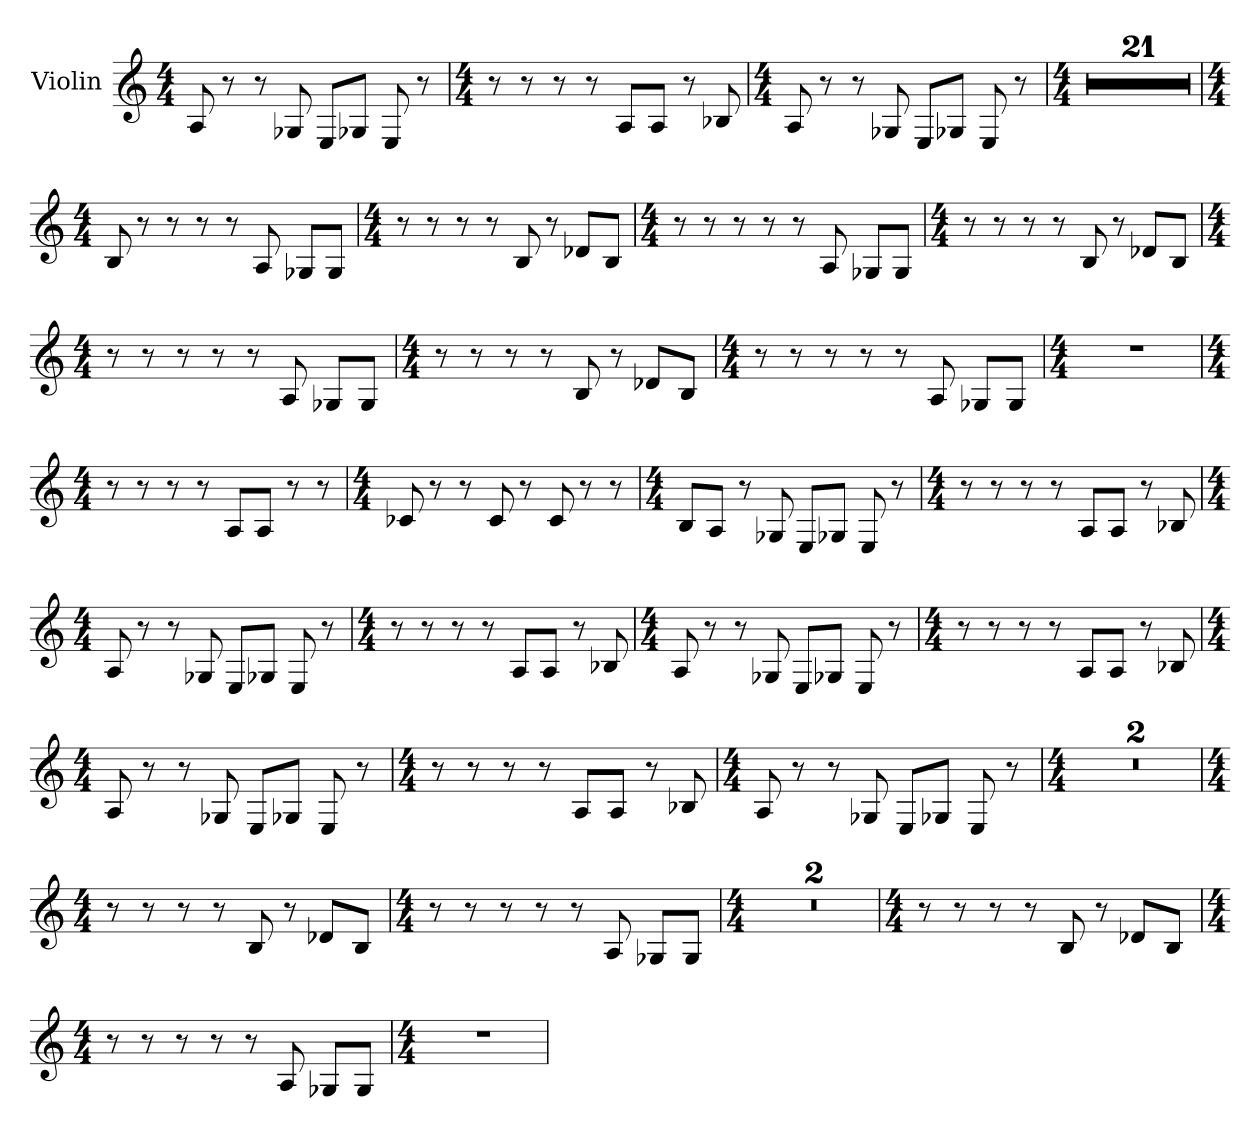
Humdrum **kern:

**kern
*part1
*staff1
*I"Violin
*I'Vln
*M4/4
=
8A
8r
8r
8G-X
8EL
8G-XJ
8E
8r
=
*M4/4
8r
8r
8r
8r
8AL
8AJ
8r
8B-X
=
*M4/4
8A
8r
8r
8G-X
8EL
8G-XJ
8E
8r
=
*M4/4
1r
=
*M4/4
1r
=
*M4/4
1r
=
*M4/4
1r
=
*M4/4
1r
=
*M4/4
1r
=
*M4/4
1r
=
*M4/4
1r
=
*M4/4
1r
=
*M4/4
1r
=
*M4/4
1r
=
*M4/4
1r
=
*M4/4
1r
=
*M4/4
1r
=
*M4/4
1r
=
*M4/4
1r
=
*M4/4
1r
=
*M4/4
1r
=
*M4/4
1r
=
*M4/4
1r
=
*M4/4
1r
=
*M4/4
8B
8r
8r
8r
8r
8A
8G-XL
8G-J
=
*M4/4
8r
8r
8r
8r
8B
8r
8d-XL
8BJ
=
*M4/4
8r
8r
8r
8r
8r
8A
8G-XL
8G-J
=
*M4/4
8r
8r
8r
8r
8B
8r
8d-XL
8BJ
=
*M4/4
8r
8r
8r
8r
8r
8A
8G-XL
8G-J
=
*M4/4
8r
8r
8r
8r
8B
8r
8d-XL
8BJ
=
*M4/4
8r
8r
8r
8r
8r
8A
8G-XL
8G-J
=
*M4/4
1r
=
*M4/4
8r
8r
8r
8r
8AL
8AJ
8r
8r
=
*M4/4
8c-X
8r
8r
8c-
8r
8c-
8r
8r
=
*M4/4
8BL
8AJ
8r
8G-X
8EL
8G-XJ
8E
8r
=
*M4/4
8r
8r
8r
8r
8AL
8AJ
8r
8B-X
=
*M4/4
8A
8r
8r
8G-X
8EL
8G-XJ
8E
8r
=
*M4/4
8r
8r
8r
8r
8AL
8AJ
8r
8B-X
=
*M4/4
8A
8r
8r
8G-X
8EL
8G-XJ
8E
8r
=
*M4/4
8r
8r
8r
8r
8AL
8AJ
8r
8B-X
=
*M4/4
8A
8r
8r
8G-X
8EL
8G-XJ
8E
8r
=
*M4/4
8r
8r
8r
8r
8AL
8AJ
8r
8B-X
=
*M4/4
8A
8r
8r
8G-X
8EL
8G-XJ
8E
8r
=
*M4/4
1r
=
*M4/4
1r
=
*M4/4
8r
8r
8r
8r
8B
8r
8d-XL
8BJ
=
*M4/4
8r
8r
8r
8r
8r
8A
8G-XL
8G-J
=
*M4/4
1r
=
*M4/4
1r
=
*M4/4
8r
8r
8r
8r
8B
8r
8d-XL
8BJ
=
*M4/4
8r
8r
8r
8r
8r
8A
8G-XL
8G-J
=
*M4/4
1r
=
*-
